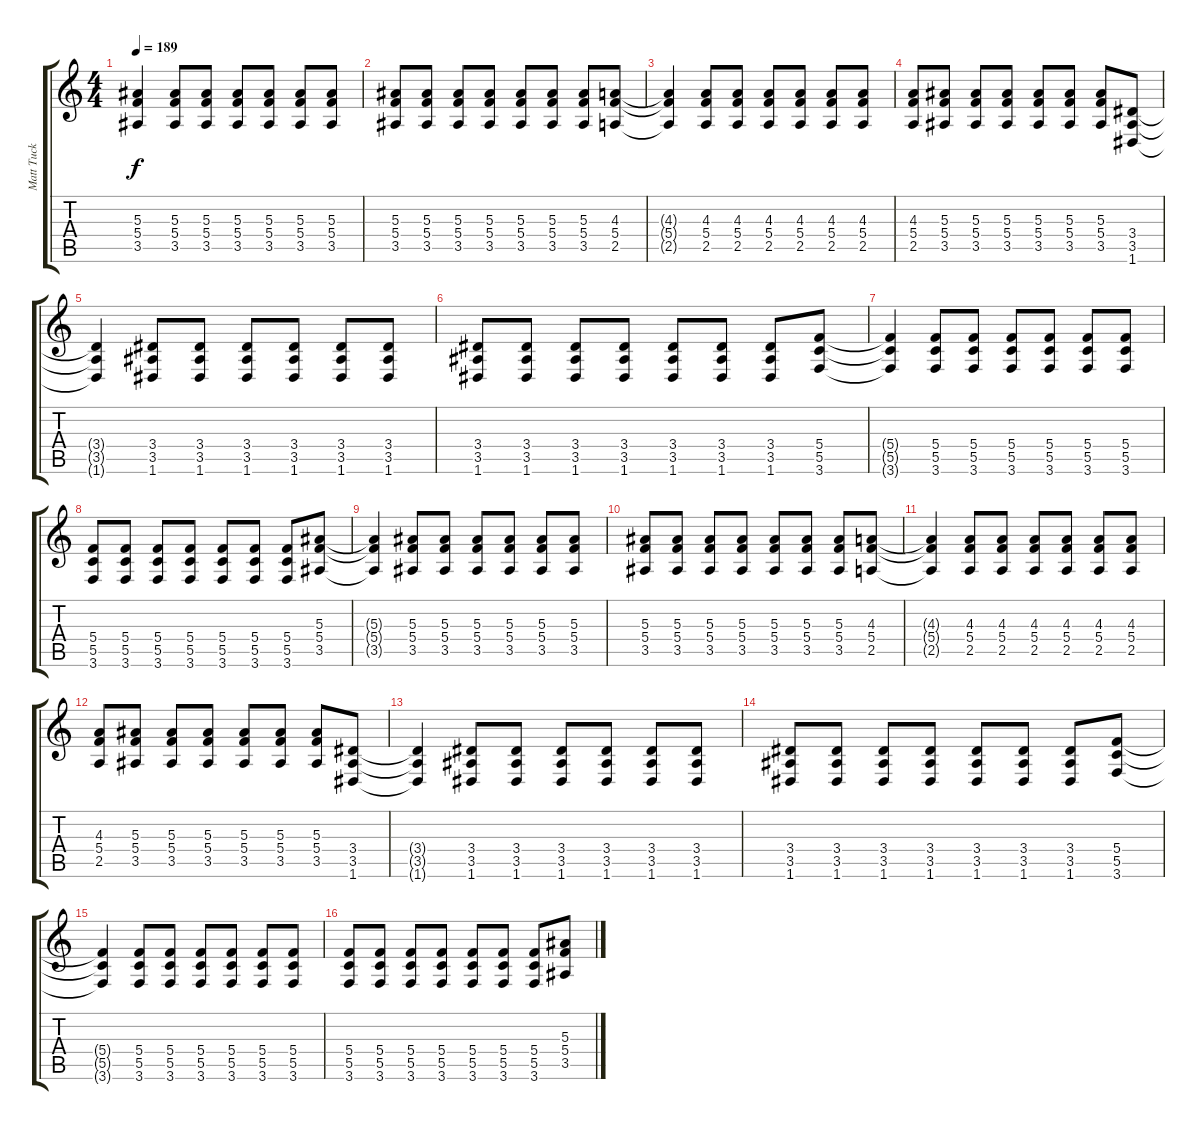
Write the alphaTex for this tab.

\track ("Matt Tuck" "Matt Tuck") {instrument distortionguitar}
\staff {score tabs}
\tuning (D4 A3 F3 C3 G2 D2) {hide}
\ts (4 4)
\tempo 189
\clef g2
\ks c
(5.3{t} 5.4{t} 3.5{t}).4{dy f} (5.3 5.4 3.5).8 (5.3 5.4 3.5).8 (5.3 5.4 3.5).8 (5.3 5.4 3.5).8 (5.3 5.4 3.5).8 (5.3 5.4 3.5).8 |
(5.3 5.4 3.5).8 (5.3 5.4 3.5).8 (5.3 5.4 3.5).8 (5.3 5.4 3.5).8 (5.3 5.4 3.5).8 (5.3 5.4 3.5).8 (5.3 5.4 3.5).8 (4.3 5.4 2.5).8 |
(4.3{t} 5.4{t} 2.5{t}).4 (4.3 5.4 2.5).8 (4.3 5.4 2.5).8 (4.3 5.4 2.5).8 (4.3 5.4 2.5).8 (4.3 5.4 2.5).8 (4.3 5.4 2.5).8 |
(4.3 5.4 2.5).8 (5.3 5.4 3.5).8 (5.3 5.4 3.5).8 (5.3 5.4 3.5).8 (5.3 5.4 3.5).8 (5.3 5.4 3.5).8 (5.3 5.4 3.5).8 (3.4 3.5 1.6).8 |
(3.4{t} 3.5{t} 1.6{t}).4 (3.4 3.5 1.6).8 (3.4 3.5 1.6).8 (3.4 3.5 1.6).8 (3.4 3.5 1.6).8 (3.4 3.5 1.6).8 (3.4 3.5 1.6).8 |
(3.4 3.5 1.6).8 (3.4 3.5 1.6).8 (3.4 3.5 1.6).8 (3.4 3.5 1.6).8 (3.4 3.5 1.6).8 (3.4 3.5 1.6).8 (3.4 3.5 1.6).8 (5.4 5.5 3.6).8 |
(5.4{t} 5.5{t} 3.6{t}).4 (5.4 5.5 3.6).8 (5.4 5.5 3.6).8 (5.4 5.5 3.6).8 (5.4 5.5 3.6).8 (5.4 5.5 3.6).8 (5.4 5.5 3.6).8 |
(5.4 5.5 3.6).8 (5.4 5.5 3.6).8 (5.4 5.5 3.6).8 (5.4 5.5 3.6).8 (5.4 5.5 3.6).8 (5.4 5.5 3.6).8 (5.4 5.5 3.6).8 (5.3 5.4 3.5).8 |
(5.3{t} 5.4{t} 3.5{t}).4 (5.3 5.4 3.5).8 (5.3 5.4 3.5).8 (5.3 5.4 3.5).8 (5.3 5.4 3.5).8 (5.3 5.4 3.5).8 (5.3 5.4 3.5).8 |
(5.3 5.4 3.5).8 (5.3 5.4 3.5).8 (5.3 5.4 3.5).8 (5.3 5.4 3.5).8 (5.3 5.4 3.5).8 (5.3 5.4 3.5).8 (5.3 5.4 3.5).8 (4.3 5.4 2.5).8 |
(4.3{t} 5.4{t} 2.5{t}).4 (4.3 5.4 2.5).8 (4.3 5.4 2.5).8 (4.3 5.4 2.5).8 (4.3 5.4 2.5).8 (4.3 5.4 2.5).8 (4.3 5.4 2.5).8 |
(4.3 5.4 2.5).8 (5.3 5.4 3.5).8 (5.3 5.4 3.5).8 (5.3 5.4 3.5).8 (5.3 5.4 3.5).8 (5.3 5.4 3.5).8 (5.3 5.4 3.5).8 (3.4 3.5 1.6).8 |
(3.4{t} 3.5{t} 1.6{t}).4 (3.4 3.5 1.6).8 (3.4 3.5 1.6).8 (3.4 3.5 1.6).8 (3.4 3.5 1.6).8 (3.4 3.5 1.6).8 (3.4 3.5 1.6).8 |
(3.4 3.5 1.6).8 (3.4 3.5 1.6).8 (3.4 3.5 1.6).8 (3.4 3.5 1.6).8 (3.4 3.5 1.6).8 (3.4 3.5 1.6).8 (3.4 3.5 1.6).8 (5.4 5.5 3.6).8 |
(5.4{t} 5.5{t} 3.6{t}).4 (5.4 5.5 3.6).8 (5.4 5.5 3.6).8 (5.4 5.5 3.6).8 (5.4 5.5 3.6).8 (5.4 5.5 3.6).8 (5.4 5.5 3.6).8 |
(5.4 5.5 3.6).8 (5.4 5.5 3.6).8 (5.4 5.5 3.6).8 (5.4 5.5 3.6).8 (5.4 5.5 3.6).8 (5.4 5.5 3.6).8 (5.4 5.5 3.6).8 (5.3 5.4 3.5).8
